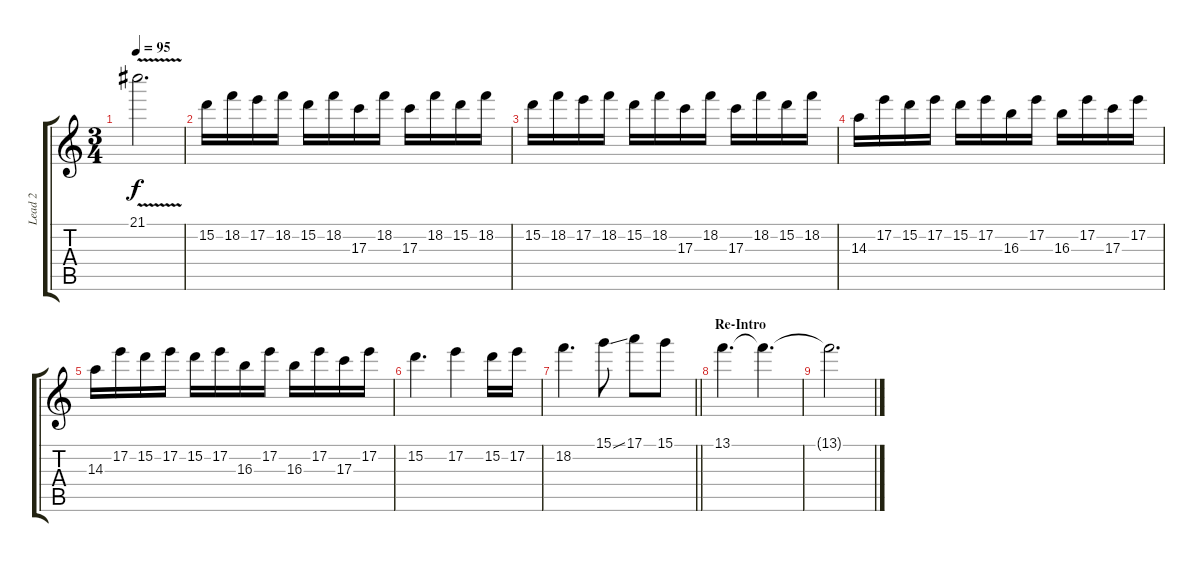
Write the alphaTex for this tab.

\track ("Lead 2" "Lead 2") {instrument distortionguitar}
\staff {score tabs}
\tuning (E4 B3 G3 D3 A2 D2) {hide}
\ts (3 4)
\tempo 95
\clef g2
\ks c
21.1{v}.2{d dy f} |
15.2.16 18.2.16 17.2.16 18.2.16 15.2.16 18.2.16 17.3.16 18.2.16 17.3.16 18.2.16 15.2.16 18.2.16 |
15.2.16 18.2.16 17.2.16 18.2.16 15.2.16 18.2.16 17.3.16 18.2.16 17.3.16 18.2.16 15.2.16 18.2.16 |
14.3.16 17.2.16 15.2.16 17.2.16 15.2.16 17.2.16 16.3.16 17.2.16 16.3.16 17.2.16 17.3.16 17.2.16 |
14.3.16 17.2.16 15.2.16 17.2.16 15.2.16 17.2.16 16.3.16 17.2.16 16.3.16 17.2.16 17.3.16 17.2.16 |
15.2.4{d} 17.2.4 15.2.16 17.2.16 |
\barLineRight lightlight
18.2.4{d} 15.1{ss}.8 17.1.8 15.1.8 |
\section ("" "Re-Intro")
13.1.4{d} 13.1{t}.4{d volume 5} |
13.1{t}.2{d}
